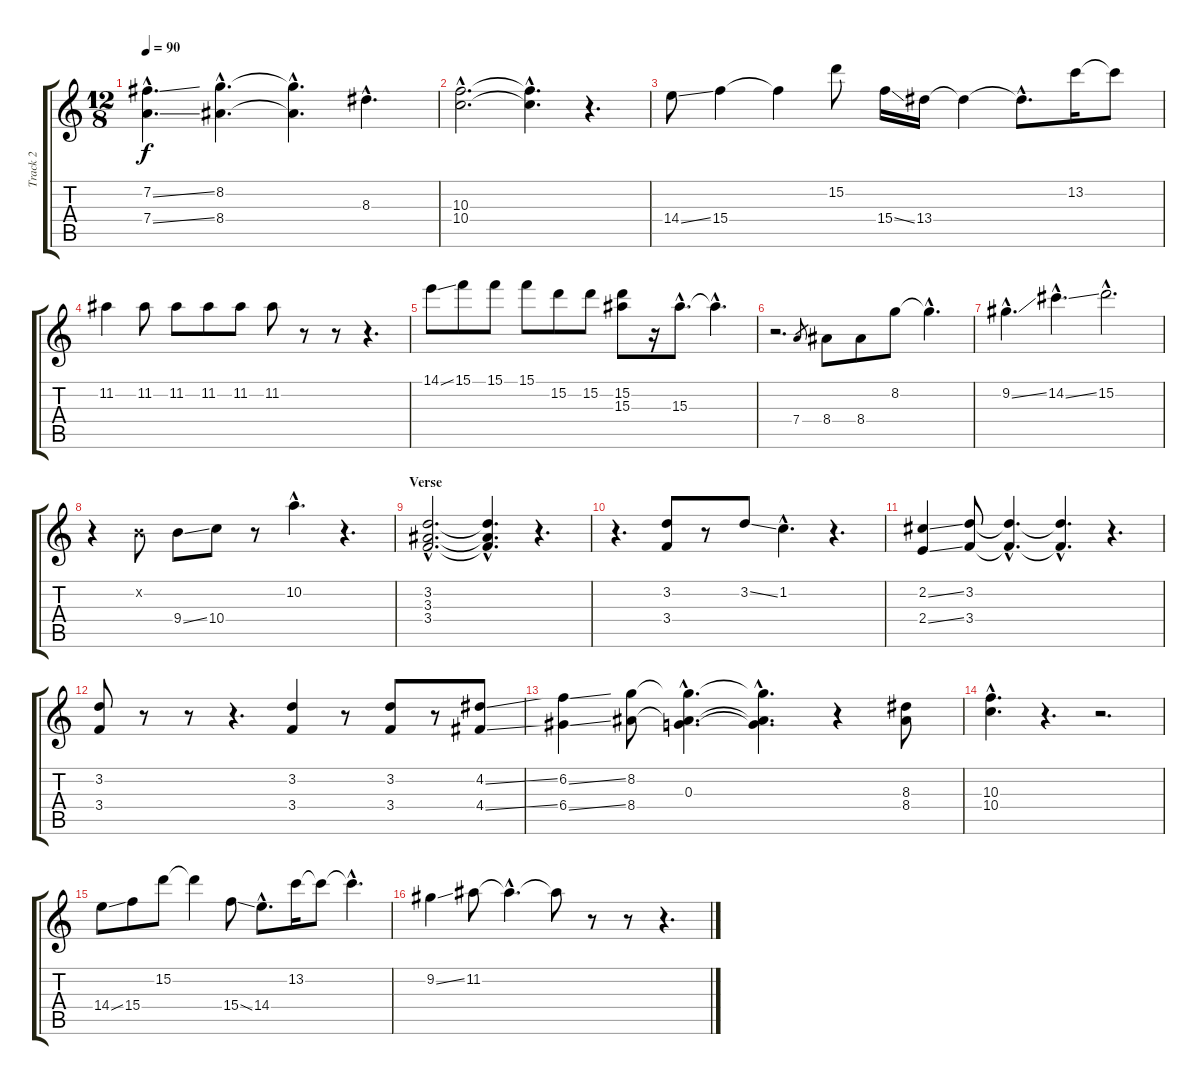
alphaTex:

\track ("Track 2" "Track 2") {instrument electricguitarclean}
\staff {score tabs}
\tuning (D4 B3 G3 D3 G2 D2) {hide}
\ts (12 8)
\tempo 90
\clef g2
\ks c
(7.2{ss hac} 7.4{ss hac}).4{d dy f} (8.2{hac} 8.4{hac}).4{d} (8.2{hac t} 8.4{hac t}).4{d} 8.3{hac}.4{d} |
(10.3{hac} 10.4{hac}).2{d} (10.3{hac t} 10.4{hac t}).4{d} r.4{d} |
14.4{ss}.8 15.4.4 15.4{t}.4 15.2.8 15.4{ss}.16 13.4.16 13.4{t}.4 13.4{hac t}.8{d} 13.2.16 13.2{t}.8 |
11.2.4 11.2.8 11.2.8 11.2.8 11.2.8 11.2.8 r.8 r.8 r.4{d} |
14.1{ss}.8 15.1.8 15.1.8 15.1.8 15.2.8 15.2.8 (15.2 15.3).8 r.16 15.3{hac}.8{d} 15.3{hac t}.4{d} |
r.2{d} 7.4.8{gr} 8.4.8 8.4.8 8.2.8 8.2{hac t}.4{d} |
9.2{ss hac}.4{d} 14.2{ss hac}.4{d} 15.2{hac}.2{d} |
r.4 0.2{x}.8 9.4{ss}.8 10.4.8 r.8 10.2{hac}.4{d} r.4{d} |
\section ("" "Verse")
(3.2{hac} 3.3{hac} 3.4{hac}).2{d} (3.2{hac t} 3.3{hac t} 3.4{hac t}).4{d} r.4{d} |
r.4{d} (3.2 3.4).8 r.8 3.2{ss}.8 1.2{hac}.4{d} r.4{d} |
(2.2{ss} 2.4{ss}).4 (3.2 3.4).8 (3.2{hac t} 3.4{hac t}).4{d} (3.2{hac t} 3.4{hac t}).4{d} r.4{d} |
(3.2 3.4).8 r.8 r.8 r.4{d} (3.2 3.4).4 r.8 (3.2 3.4).8 r.8 (4.2{ss} 4.4{ss}).8 |
(6.2{ss} 6.4{ss}).4 (8.2 8.4).8 (8.2{hac t} 0.3{hac} 8.4{hac t}).4{d} (8.2{hac t} 0.3{hac t} 8.4{hac t}).4{d} r.4 (8.3 8.4).8 |
(10.3{hac} 10.4{hac}).4{d} r.4{d} r.2{d} |
14.4{ss}.8 15.4.8 15.2.8 15.2{t}.4 15.4{ss}.8 14.4{hac}.8{d} 13.2.16 13.2{t}.8 13.2{hac t}.4{d} |
9.2{ss}.4 11.2.8 11.2{hac t}.4{d} 11.2{t}.8 r.8 r.8 r.4{d}
